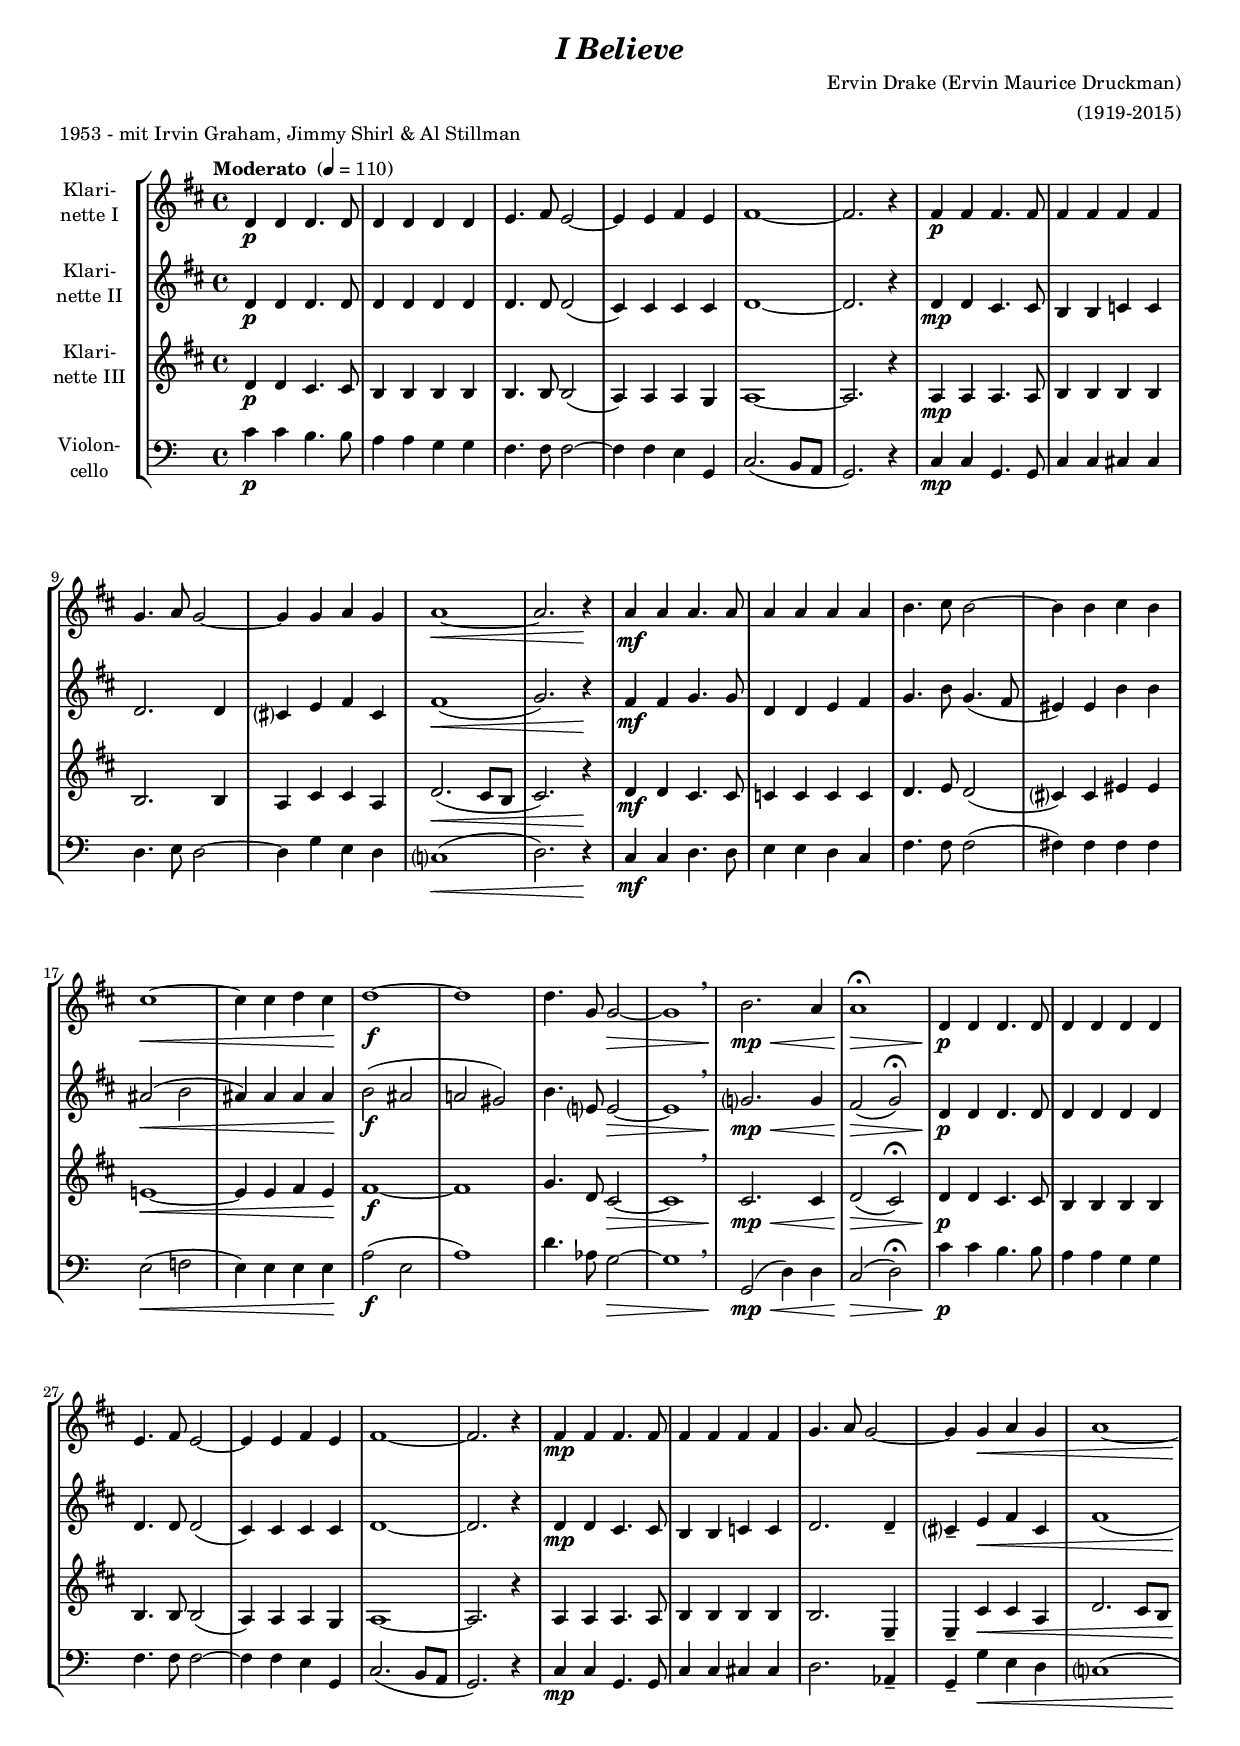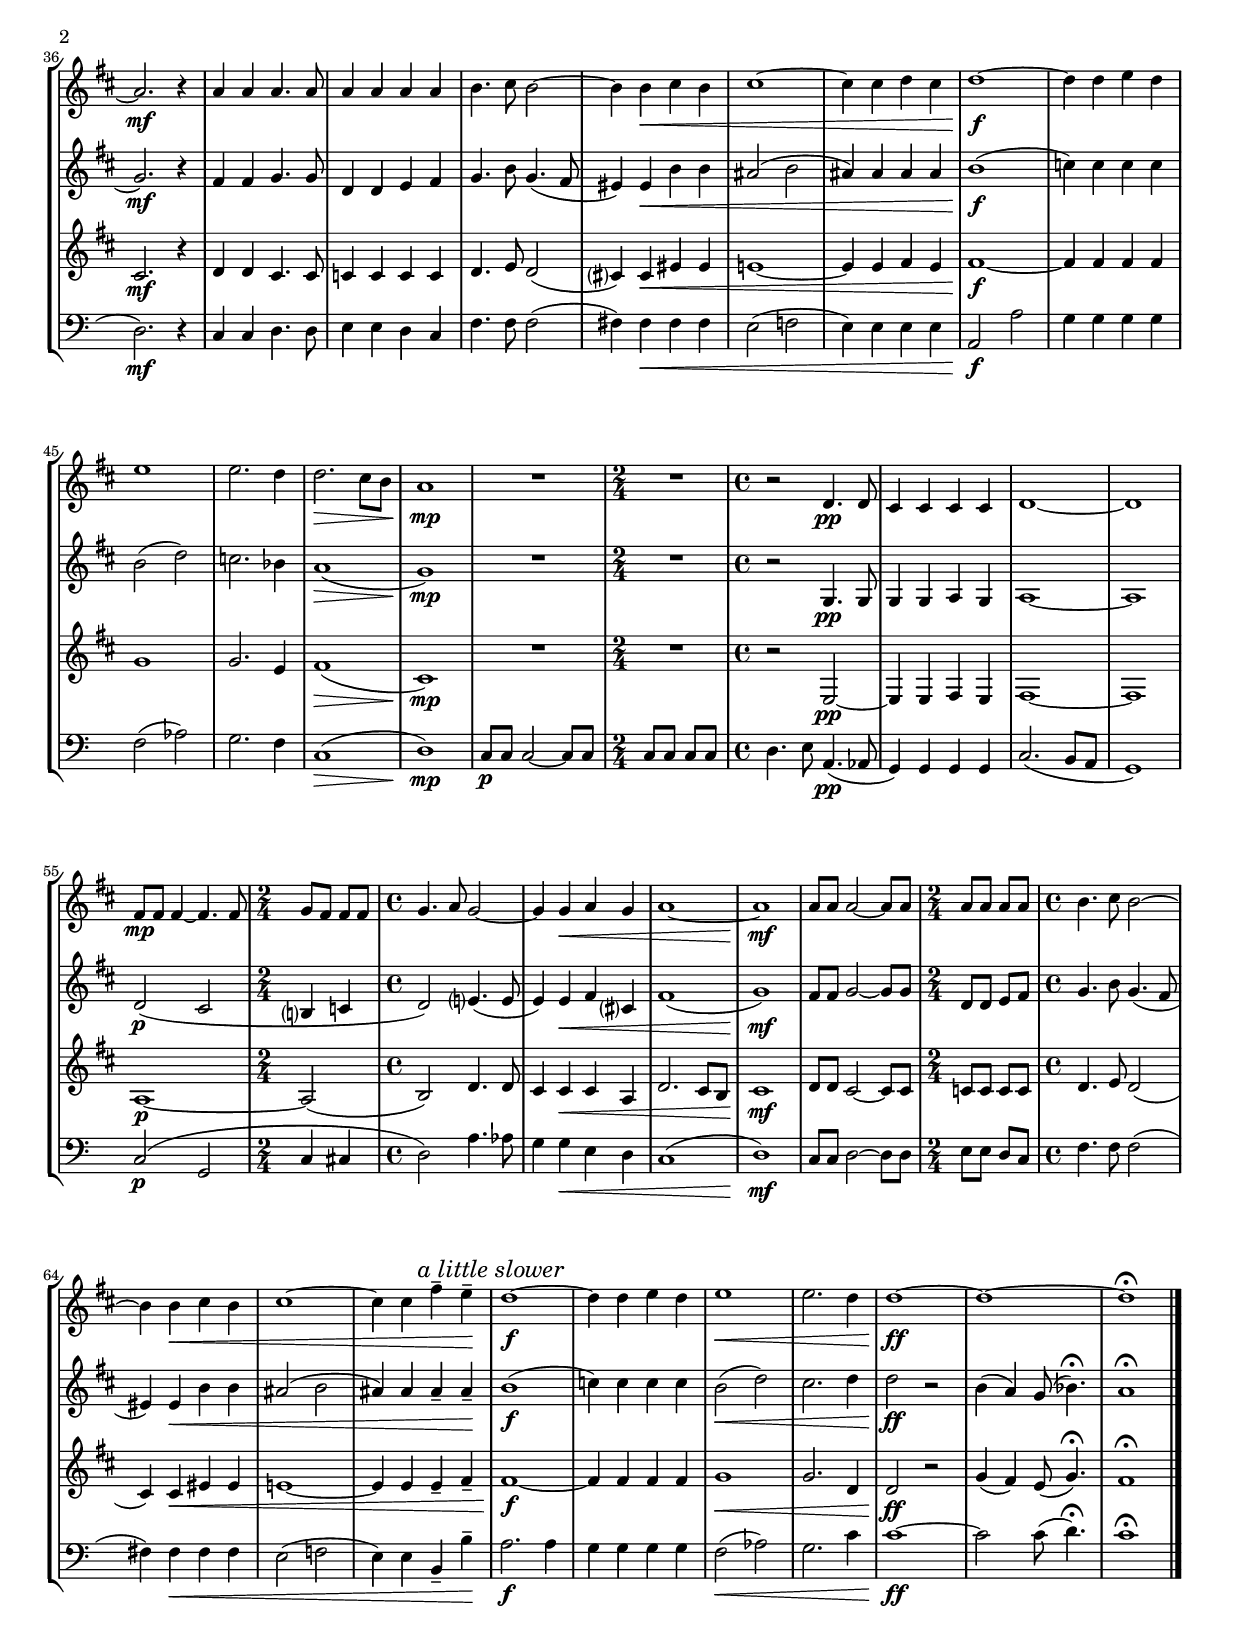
\version "2.18.2"
\include "deutsch.ly"
  
#(set-global-staff-size 16.5)

\header {
  title     = \markup \bold \italic "I Believe"
  composer  = "Ervin Drake (Ervin Maurice Druckman)"
  arranger  = "(1919-2015)"
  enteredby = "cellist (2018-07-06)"
  piece     = "1953 - mit Irvin Graham, Jimmy Shirl & Al Stillman"
}

voiceconsts = {
  \key d \major
  \time 4/4
  \clef "treble"
%  \numericTimeSignature
  \compressFullBarRests
  % Set default beaming for all staves
% \set Timing.beamExceptions = #'()
% \set Timing.baseMoment     = #(ly:make-moment 1 4)
% \set Timing.beatStructure  = #'(1 1 1)
  \tempo "Moderato " 4=110
}

micl = "clarinet"
mifl = "flute"
miob = "oboe"
mifh = "french horn"
misx = "tenor sax"
mist = "string ensemble 1"
miba = "cello"

als = \mark \markup \italic "a little slower"

va = \relative c' {
  \voiceconsts

  d4\p d d4. d8
  d4 d d d
  e4. fis8 e2~
  e4 e fis e
  fis1~

  fis2. r4
  fis\p fis fis4. fis8
  fis4 fis fis fis
  g4. a8 g2~
  g4 g a g

  a1~\<
  a2. r4\!
  a\mf a a4. a8
  a4 a a a
  h4. cis8 h2~
  h4 h cis h

  cis1~\<
  cis4 cis d cis\!
  d1~\f
  d
  d4. g,8 g2~\>
  g1 \breathe
  h2.\!\mp\< a4
  a1\fermata\!\>

  d,4\!\p d d4. d8
  d4 d d d
  e4. fis8 e2~
  e4 e fis e
  fis1~
  fis2. r4

  fis\mp fis fis4. fis8
  fis4 fis fis fis
  g4. a8 g2~
  g4 g\< a g
  a1~

  a2.\!\mf r4
  a a a4. a8
  a4 a a a
  h4. cis8 h2~
  h4 h\< cis h
  cis1~

  cis4 cis d cis
  d1~\!\f
  d4 d e d
  e1
  e2. d4
  d2.\> cis8 h
  a1\!\mp

  R \time 2/4
  R2 \time 4/4
  r d,4.\pp d8
  cis4 cis cis cis
  d1~

  d
  fis8\mp fis fis4~ fis4. fis8 \time 2/4
  g fis fis fis \time 4/4
  g4. a8 g2~
  g4 g\< a g
  a1~

  a\!\mf
  a8 a a2~ a8 a \time 2/4
  a a a a \time 4/4
  h4. cis8 h2~
  h4 h\< cis h
  cis1~

  cis4 cis fis-- e--\! \als
  d1~\f
  d4 d e d
  e1\<
  e2. d4
  d1~\ff
  d~
  d\fermata \bar "|."
}

vb = \relative c' {
  \voiceconsts

  d4\p d d4. d8
  d4 d d d
  d4. d8 d2(
  cis4) cis cis cis
  d1~

  d2. r4
  d\mp d cis4. cis8
  h4 h c c
  d2. d4
  cis? e fis cis

  fis1(\<
  g2.) r4\!
  fis\mf fis g4. g8
  d4 d e fis
  g4. h8 g4.( fis8
  eis4) eis h' h

  ais2(\< h
  ais4) ais ais ais\!
  h2(\f ais
  a! gis)
  h4. e,?8 e2~\>
  e1\breathe
  g?2.\!\mp\< g4
  fis2(\!\> g)\fermata

  d4\!\p d d4. d8
  d4 d d d
  d4. d8 d2(
  cis4) cis cis cis
  d1~
  d2. r4

  d\mp d cis4. cis8
  h4 h c c
  d2. d4--
  cis?-- e\< fis cis
  fis1(

  g2.)\!\mf r4
  fis fis g4. g8
  d4 d e fis
  g4. h8 g4.( fis8
  eis4) eis\< h' h
  ais2( h

  ais4) ais ais ais
  h1(\!\f
  c4) c c c
  h2( d)
  c2. b4
  a1(\>
  g)\!\mp

  R \time 2/4
  R2 \time 4/4
  r g,4.\pp g8
  g4 g a g
  a1~

  a
  d2(\p cis \time 2/4
  h?4 c \time 4/4
  d2) e?4.( e8
  e4) e\< fis cis?
  fis1(

  g)\!\mf
  fis8 fis g2~ g8 g \time 2/4
  d d e fis \time 4/4
  g4. h8 g4.( fis8
  eis4) eis\< h' h
  ais2( h

  ais4) ais ais-- ais--\! \als
  h1(\f
  c4) c c c
  h2(\< d)
  cis2. d4
  d2\!\ff r
  h4( a) g8( b4.)\fermata
  a1\fermata \bar "|."
}

vc = \relative c' {
  \voiceconsts

  d4\p d cis4. cis8
  h4 h h h
  h4. h8 h2(
  a4) a a g
  a1~

  a2. r4 a\mp a a4. a8
  h4 h h h
  h2. h4
  a cis cis a

  d2.(\< cis8 h
  cis2.) r4\!
  d\mf d cis4. cis8
  c4 c c c
  d4. e8 d2(
  cis?4) cis eis eis

  e!1~\<
  e4 e fis e\!
  fis1~\f
  fis
  g4. d8 cis2~\>
  cis1 \breathe
  cis2.\!\mp\< cis4
  d2(\!\> cis)\fermata

  d4\p d cis4. cis8
  h4 h h h
  h4. h8 h2(
  a4) a a g
  a1~
  a2. r4

  a a a4. a8
  h4 h h h
  h2. e,4--
  e-- cis'\< cis a
  d2. cis8 h

  cis2.\!\mf r4
  d d cis4. cis8
  c4 c c c
  d4. e8 d2(
  cis?4) cis\< eis eis
  e!1~

  e4 e fis e
  fis1~\!\f
  fis4 fis fis fis
  g1
  g2. e4
  fis1(\>
  cis)\!\mp

  R \time 2/4
  R2 \time 4/4
  r e,~\pp
  e4 e fis e
  fis1~

  fis
  a~\p \time 2/4
  a2( \time 4/4
  h) d4. d8
  cis4 cis\< cis a
  d2. cis8 h

  cis1\!\mf
  d8 d cis2~ cis8 cis \time 2/4
  c c c c \time 4/4
  d4. e8 d2(
  cis4) cis\< eis eis
  e!1~

  e4 e e-- fis-- \als
  fis1~\f
  fis4 fis fis fis
  g1\<
  g2. d4
  d2\!\ff r
  g4( fis) e8( g4.)\fermata
  fis1\fermata \bar "|."
}

vd = \relative c' {
  \voiceconsts
  \clef "bass"

  d4\p d cis4. cis8
  h4 h a a
  g4. g8 g2~
  g4 g fis a,
  d2.( cis8 h

  a2.) r4
  d\mp d a4. a8
  d4 d dis dis
  e4. fis8 e2~
  e4 a fis e

  d?1(\<
  e2.) r4\!
  d\mf d e4. e8
  fis4 fis e d
  g4. g8 g2(
  gis4) gis gis gis

  fis2(\< g!
  fis4) fis fis fis\!
  h2(\f fis
  h1)
  e4. b8 a2~\>
  a1 \breathe
  a,2(\!\mp\< e'4) e
  d2(\!\> e)\fermata

  d'4\!\p d cis4. cis8
  h4 h a a
  g4. g8 g2~
  g4 g fis a,
  d2.( cis8 h
  a2.) r4

  d\mp d a4. a8
  d4 d dis dis
  e2. b4--
  a-- a'\< fis e
  d?1(

  e2.)\!\mf r4
  d d e4. e8
  fis4 fis e d
  g4. g8 g2(
  gis4) gis\< gis gis
  fis2( g!

  fis4) fis fis fis
  h,2\!\f h'
  a4 a a a
  g2( b)
  a2. g4
  d1(\>
  e)\!\mp

  d8\p d d2~ d8 d \time 2/4
  d d d d \time 4/4
  e4. fis8 h,4.(\pp b8
  a4) a a a
  d2.( cis8 h

  a1)
  d2(\p a \time 2/4
  d4 dis \time 4/4
  e2) h'4. b8
  a4 a\< fis e
  d1(

  e)\!\mf
  d8 d e2~ e8 e \time 2/4
  fis fis e d \time 4/4
  g4. g8 g2(
  gis4) gis\< gis gis
  fis2( g!

  fis4) fis cis-- cis'--\! \als
  h2.\f h4
  a a a a
  g2(\< b)
  a2. d4
  d1~\!\ff
  d2 d8( e4.)\fermata
  d1\fermata \bar "|."
}


music = \new StaffGroup <<
      \new Staff {
	\set Staff.midiInstrument = \micl
	\set Staff.instrumentName = \markup \center-column { "Klari-" "nette I" }
	\transpose d d { \va }
      }

      \new Staff {
	\set Staff.midiInstrument = \micl
	\set Staff.instrumentName = \markup \center-column { "Klari-" "nette II" }
	\transpose d d { \vb }
      }

      \new Staff {
	\set Staff.midiInstrument = \micl
	\set Staff.instrumentName = \markup \center-column { "Klari-" "nette III" }
	\transpose d d { \vc }
      }

      \new Staff {
	\set Staff.midiInstrument = \miba
	\set Staff.instrumentName = \markup \center-column { "Violon-" "cello" }
	\transpose d c { \vd }
      }
>>

\book {
  \score {
    \music
    \layout {}
  }

  \score {
    \unfoldRepeats \music

    \midi {
      \context {
        \Score
      }
    }
  }
}
